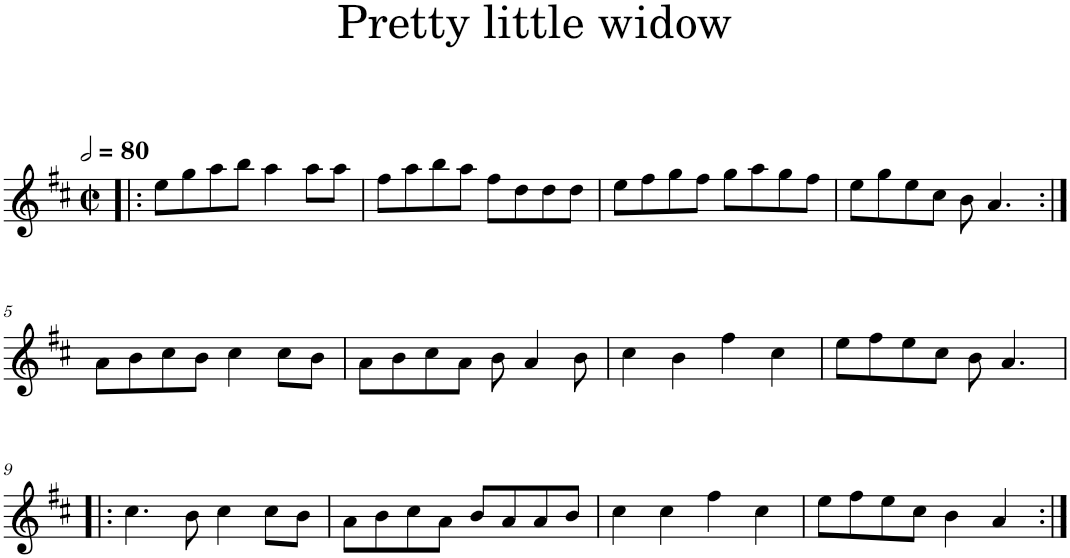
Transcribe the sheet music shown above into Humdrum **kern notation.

**kern
*part1
*staff1
*I"Flute
*I'Fl.
*clefG2
*k[f#c#]
*M2/2
*met(c|)
*MM160
=1!|:
8ee\L
8gg\
8aa\
8bb\J
4aa\
8aa\L
8aa\J
=2
8ff#\L
8aa\
8bb\
8aa\J
8ff#\L
8dd\
8dd\
8dd\J
=3
8ee\L
8ff#\
8gg\
8ff#\J
8gg\L
8aa\
8gg\
8ff#\J
=4
8ee\L
8gg\
8ee\
8cc#\J
8b\
4.a/
!!LO:LB:g=z
=5:|!
8a\L
8b\
8cc#\
8b\J
4cc#\
8cc#\L
8b\J
=6
8a\L
8b\
8cc#\
8a\J
8b\
4a/
8b\
=7
4cc#\
4b\
4ff#\
4cc#\
=8
8ee\L
8ff#\
8ee\
8cc#\J
8b\
4.a/
!!LO:LB:g=z
=9!|:
4.cc#\
8b\
4cc#\
8cc#\L
8b\J
=10
8a\L
8b\
8cc#\
8a\J
8b/L
8a/
8a/
8b/J
=11
4cc#\
4cc#\
4ff#\
4cc#\
=12
8ee\L
8ff#\
8ee\
8cc#\J
4b\
4a/
=:|!
*-
